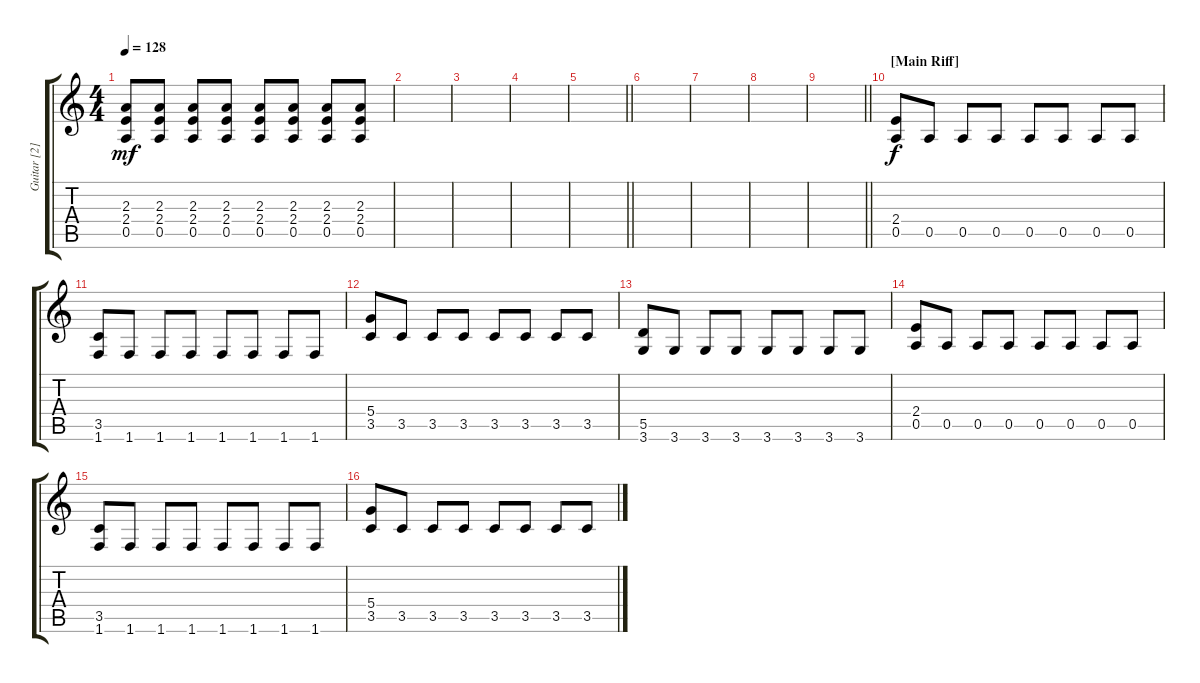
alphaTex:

\track ("Guitar [2]" "Guitar [2]") {instrument distortionguitar}
\staff {score tabs}
\tuning (E4 B3 G3 D3 A2 E2) {hide}
\ts (4 4)
\tempo 128
\clef g2
\ks c
(2.3 2.4 0.5).8{dy mf} (2.3 2.4 0.5).8 (2.3 2.4 0.5).8 (2.3 2.4 0.5).8 (2.3 2.4 0.5).8 (2.3 2.4 0.5).8 (2.3 2.4 0.5).8 (2.3 2.4 0.5).8 |
|
|
|
\barLineRight lightlight
|
|
|
|
\barLineRight lightlight
|
\section ("" "[Main Riff]")
(2.4 0.5).8{dy f} 0.5.8 0.5.8 0.5.8 0.5.8 0.5.8 0.5.8 0.5.8 |
(3.5 1.6).8 1.6.8 1.6.8 1.6.8 1.6.8 1.6.8 1.6.8 1.6.8 |
(5.4 3.5).8 3.5.8 3.5.8 3.5.8 3.5.8 3.5.8 3.5.8 3.5.8 |
(5.5 3.6).8 3.6.8 3.6.8 3.6.8 3.6.8 3.6.8 3.6.8 3.6.8 |
(2.4 0.5).8 0.5.8 0.5.8 0.5.8 0.5.8 0.5.8 0.5.8 0.5.8 |
(3.5 1.6).8 1.6.8 1.6.8 1.6.8 1.6.8 1.6.8 1.6.8 1.6.8 |
(5.4 3.5).8 3.5.8 3.5.8 3.5.8 3.5.8 3.5.8 3.5.8 3.5.8
